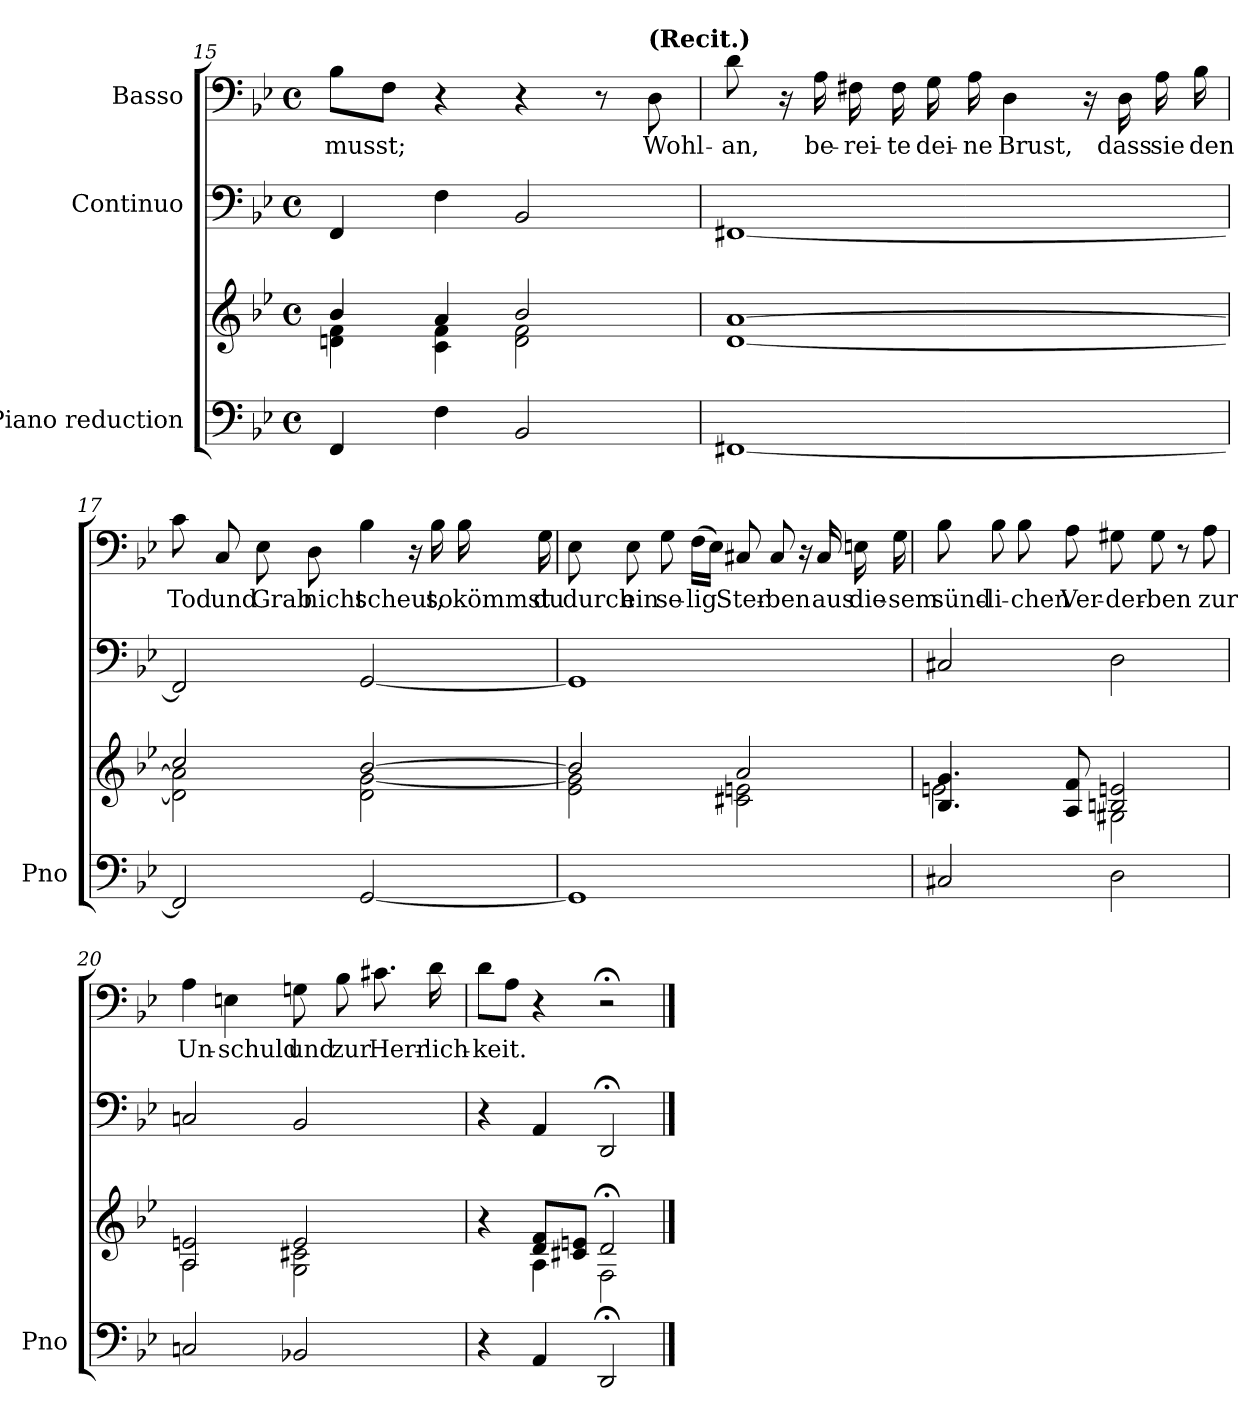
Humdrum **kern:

**kern	**kern	**kern	**kern	**text
*part3	*part3	*part2	*part1	*part1
*staff4	*staff3	*staff2	*staff1	*staff1
*I"Piano reduction	*	*I"Continuo	*I"Basso	*
*I'Pno	*	*	*	*
*clefF4	*clefG2	*clefF4	*clefF4	*
*k[b-e-]	*k[b-e-]	*k[b-e-]	*k[b-e-]	*
*M4/4	*M4/4	*M4/4	*M4/4	*
*met(c)	*met(c)	*met(c)	*met(c)	*
=15	=15	=15	=15	=15
*	*^	*	*	*
!	!	!	!	!	!LO:LY:b
4FF/	4b-/	4dn\ 4f\	4FF/	8B-\L	musst;
.	.	.	.	8F\J	.
4F\	4a/	4c\ 4f\	4F\	4r	.
2BB-/	2b-/	2d\ 2f\	2BB-/	4r	.
.	.	.	.	8r	.
!	!	!	!	!LO:TX:a:B:t=(Recit.)	!
!	!	!	!	!	!LO:LY:b
.	.	.	.	8D\	Wohl-
=16	=16	=16	=16	=16	=16
!	!	!	!	!	!LO:LY:b
[1FF#X	[1a	[1d	[1FF#X	8d\	-an,
.	.	.	.	16r	.
!	!	!	!	!	!LO:LY:b
.	.	.	.	16A\	be-
!	!	!	!	!	!LO:LY:b
.	.	.	.	16F#X\	-rei-
!	!	!	!	!	!LO:LY:b
.	.	.	.	16F#\	-te
!	!	!	!	!	!LO:LY:b
.	.	.	.	16G\	dei-
!	!	!	!	!	!LO:LY:b
.	.	.	.	16A\	-ne
!	!	!	!	!	!LO:LY:b
.	.	.	.	4D\	Brust,
.	.	.	.	16r	.
!	!	!	!	!	!LO:LY:b
.	.	.	.	16D\	dass
!	!	!	!	!	!LO:LY:b
.	.	.	.	16A\	sie
!	!	!	!	!	!LO:LY:b
.	.	.	.	16B-\	den
!!LO:LB:g=z
=17	=17	=17	=17	=17	=17
!	!	!	!	!	!LO:LY:b
2FF#/]	2cc/	2d\] 2a\]	2FF#/]	8c\	Tod
!	!	!	!	!	!LO:LY:b
.	.	.	.	8C/	und
!	!	!	!	!	!LO:LY:b
.	.	.	.	8E-\	Grab
!	!	!	!	!	!LO:LY:b
.	.	.	.	8D\	nicht
!	!	!	!	!	!LO:LY:b
[2GG/	[2b-/	2d\ [2g\	[2GG/	4B-\	scheut,
.	.	.	.	16r	.
!	!	!	!	!	!LO:LY:b
.	.	.	.	16B-\	so
!	!	!	!	!	!LO:LY:b
.	.	.	.	16B-\	kömmst
!	!	!	!	!	!LO:LY:b
.	.	.	.	16G\	du
=18	=18	=18	=18	=18	=18
!	!	!	!	!	!LO:LY:b
1GG]	2b-/]	2e-\ 2g\]	1GG]	8E-\	durch
!	!	!	!	!	!LO:LY:b
.	.	.	.	8E-\	ein
!	!	!	!	!	!LO:LY:b
.	.	.	.	8G\	se-
!	!	!	!	!	!LO:LY:b
.	.	.	.	(>16F\LL	-lig
.	.	.	.	16E-\JJ)	.
!	!	!	!	!	!LO:LY:b
.	2a/	2c#X\ 2en\	.	8C#X/	Ster-
!	!	!	!	!	!LO:LY:b
.	.	.	.	8C#/	-ben
.	.	.	.	16r	.
!	!	!	!	!	!LO:LY:b
.	.	.	.	16C#/	aus
!	!	!	!	!	!LO:LY:b
.	.	.	.	16En\	die-
!	!	!	!	!	!LO:LY:b
.	.	.	.	16G\	-sem
=19	=19	=19	=19	=19	=19
!	!	!	!	!	!LO:LY:b
2C#X/	4.B-/ 4.g/	2en\	2C#X/	8B-\	sünd-
!	!	!	!	!	!LO:LY:b
.	.	.	.	8B-\	-li-
!	!	!	!	!	!LO:LY:b
.	.	.	.	8B-\	-chen
!	!	!	!	!	!LO:LY:b
.	8A/ 8f/	.	.	8A\	Ver-
!	!	!	!	!	!LO:LY:b
2D\	2Bn/ 2en/	2G#X\	2D\	8G#X\	-der-
!	!	!	!	!	!LO:LY:b
.	.	.	.	8G#\	-ben
.	.	.	.	8r	.
!	!	!	!	!	!LO:LY:b
.	.	.	.	8A\	zur
!!LO:LB:g=z
=20	=20	=20	=20	=20	=20
!	!	!	!	!	!LO:LY:b
2Cn/	2A/ 2en/	2A\	2Cn/	4A\	Un-
!	!	!	!	!	!LO:LY:b
.	.	.	.	4En\	-schuld
!	!	!	!	!	!LO:LY:b
2BB-X/	2e/	2G\ 2c#X\	2BB-/	8Gn\	und
!	!	!	!	!	!LO:LY:b
.	.	.	.	8B-\	zur
!	!	!	!	!	!LO:LY:b
.	.	.	.	8.c#X\	Herr-
!	!	!	!	!	!LO:LY:b
.	.	.	.	16d\	-lich-
=21	=21	=21	=21	=21	=21
!	!	!	!	!	!LO:LY:b
4r	4r	4ryy	4r	8d\L	-keit.
.	.	.	.	8A\J	.
4AA/	8d/ 8f/L	4A\	4AA/	4r	.
.	8c#X/ 8en/J	.	.	.	.
2DD;/	2d;</	2F\	2DD;</	2r;<	.
*	*v	*v	*	*	*
==	==	==	==	==
*-	*-	*-	*-	*-
